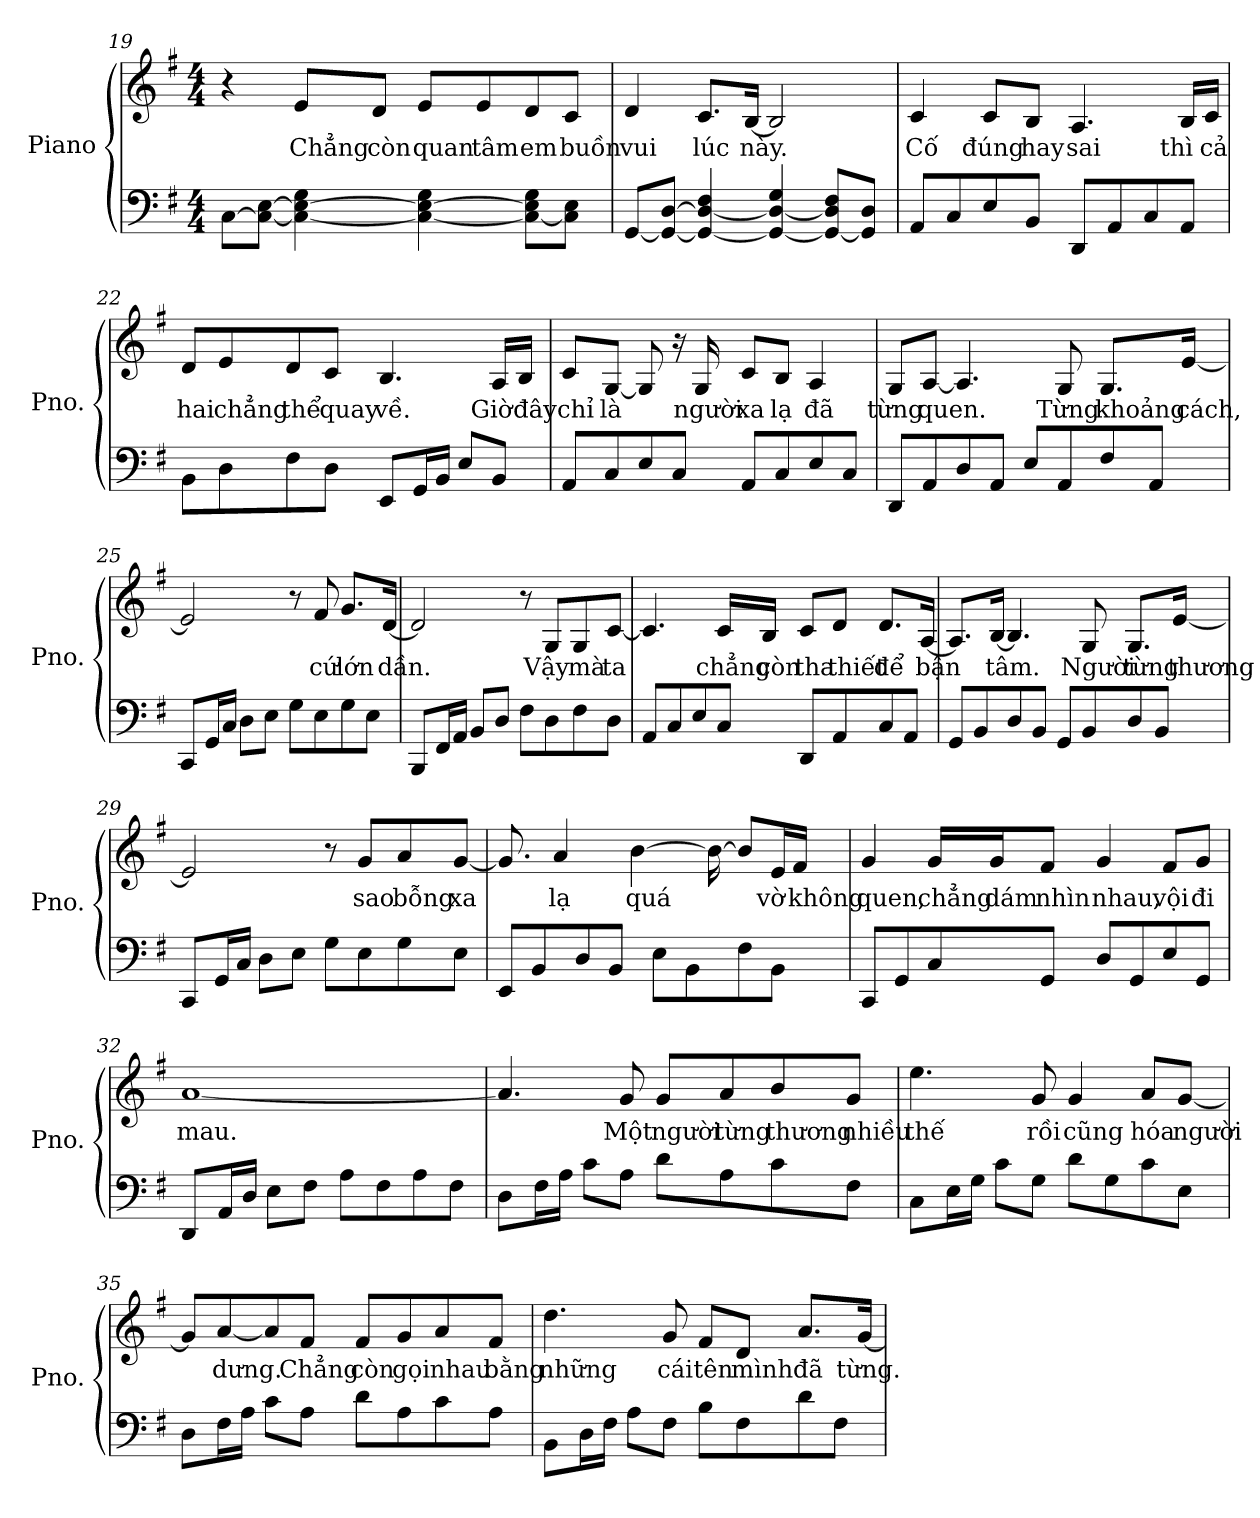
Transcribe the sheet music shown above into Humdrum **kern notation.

**kern	**kern	**text
*part1	*part1	*part1
*staff2	*staff1	*staff1
*I"Piano	*	*
*I'Pno.	*	*
!!LO:LB:g=z
*clefF4	*clefG2	*
*k[f#]	*k[f#]	*
*M4/4	*M4/4	*
=19	=19	=19
[8C\L	4r	.
8C\_ [8E\J	.	.
!	!	!LO:LY:b
4C\_ 4E\_ 4G\	8e/L	Chẳng
!	!	!LO:LY:b
.	8d/J	còn
!	!	!LO:LY:b
4C\_ 4E\_ 4G\	8e/L	quan
!	!	!LO:LY:b
.	8e/	tâm
!	!	!LO:LY:b
8C\_ 8E\] 8G\L	8d/	em
!	!	!LO:LY:b
8C\] 8E\J	8c/J	buồn
=20	=20	=20
!	!	!LO:LY:b
[8GG/L	4d/	vui
8GG/_ [8D/J	.	.
!	!	!LO:LY:b
4GG/_ 4D/_ 4F#/	8.c/L	lúc
!	!	!LO:LY:b
.	[16B/Jk	này.
4GG/_ 4D/_ 4G/	2B/]	.
8GG/_ 8D/] 8F#/L	.	.
8GG/] 8D/J	.	.
!!LO:LB:g=z
=21	=21	=21
!	!	!LO:LY:b
8AA/L	4c/	Cố
8C/	.	.
!	!	!LO:LY:b
8E/	8c/L	đúng
!	!	!LO:LY:b
8BB/J	8B/J	hay
!	!	!LO:LY:b
8DD/L	4.A/	sai
8AA/	.	.
8C/	.	.
!	!	!LO:LY:b
8AA/J	16B/LL	thì
!	!	!LO:LY:b
.	16c/JJ	cả
=22	=22	=22
!	!	!LO:LY:b
8BB\L	8d/L	hai
!	!	!LO:LY:b
8D\	8e/	chẳng
!	!	!LO:LY:b
8F#\	8d/	thể
!	!	!LO:LY:b
8D\J	8c/J	quay
!	!	!LO:LY:b
8EE/L	4.B/	về.
16GG/L	.	.
16BB/JJ	.	.
8E/L	.	.
!	!	!LO:LY:b
8BB/J	16A/LL	Giờ
!	!	!LO:LY:b
.	16B/JJ	đây
!!LO:LB:g=z
=23	=23	=23
!	!	!LO:LY:b
8AA/L	8c/L	chỉ
!	!	!LO:LY:b
8C/	[8G/J	là
8E/	8G/]	.
8C/J	16r	.
!	!	!LO:LY:b
.	16G/	người
!	!	!LO:LY:b
8AA/L	8c/L	xa
!	!	!LO:LY:b
8C/	8B/J	lạ
!	!	!LO:LY:b
8E/	4A/	đã
8C/J	.	.
=24	=24	=24
!	!	!LO:LY:b
8DD/L	8G/L	từng
!	!	!LO:LY:b
8AA/	[8A/J	quen.
8D/	4.A/]	.
8AA/J	.	.
8E/L	.	.
!	!	!LO:LY:b
8AA/	8G/	Từng
!	!	!LO:LY:b
8F#/	8.G/L	khoảng
8AA/J	.	.
!	!	!LO:LY:b
.	[16e/Jk	cách,
!!LO:PB:g=z
=25	=25	=25
8CC/L	2e/]	.
16GG/L	.	.
16C/JJ	.	.
8D\L	.	.
8E\J	.	.
8G\L	8r	.
!	!	!LO:LY:b
8E\	8f#/	cứ
!	!	!LO:LY:b
8G\	8.g/L	lớn
8E\J	.	.
!	!	!LO:LY:b
.	[16d/Jk	dần.
=26	=26	=26
8BBB/L	2d/]	.
16FF#/L	.	.
16AA/JJ	.	.
8BB/L	.	.
8D/J	.	.
8F#\L	8r	.
!	!	!LO:LY:b
8D\	8G/L	Vậy
!	!	!LO:LY:b
8F#\	8G/	mà
!	!	!LO:LY:b
8D\J	[8c/J	ta
!!LO:LB:g=z
=27	=27	=27
8AA/L	4.c/]	.
8C/	.	.
8E/	.	.
!	!	!LO:LY:b
8C/J	16c/LL	chẳng
!	!	!LO:LY:b
.	16B/JJ	còn
!	!	!LO:LY:b
8DD/L	8c/L	tha
!	!	!LO:LY:b
8AA/	8d/J	thiết
!	!	!LO:LY:b
8C/	8.d/L	để
8AA/J	.	.
!	!	!LO:LY:b
.	[16A/Jk	bận
=28	=28	=28
8GG/L	8.A/L]	.
8BB/	.	.
!	!	!LO:LY:b
.	[16B/Jk	tâm.
8D/	4.B/]	.
8BB/J	.	.
8GG/L	.	.
!	!	!LO:LY:b
8BB/	8G/	Người
!	!	!LO:LY:b
8D/	8.G/L	từng
8BB/J	.	.
!	!	!LO:LY:b
.	[16e/Jk	thương
!!LO:LB:g=z
=29	=29	=29
8CC/L	2e/]	.
16GG/L	.	.
16C/JJ	.	.
8D\L	.	.
8E\J	.	.
8G\L	8r	.
!	!	!LO:LY:b
8E\	8g/L	sao
!	!	!LO:LY:b
8G\	8a/	bỗng
!	!	!LO:LY:b
8E\J	[8g/J	xa
=30	=30	=30
8EE/L	8.g/]	.
8BB/	.	.
!	!	!LO:LY:b
.	4a/	lạ
8D/	.	.
8BB/J	.	.
!	!	!LO:LY:b
.	[4b\	quá
8E\L	.	.
8BB\	.	.
.	16b\_	.
8F#\	8b/L]	.
!	!	!LO:LY:b
8BB\J	16e/L	vờ
!	!	!LO:LY:b
.	16f#/JJ	không
!!LO:LB:g=z
=31	=31	=31
!	!	!LO:LY:b
8CC/L	4g/	quen,
8GG/	.	.
!	!	!LO:LY:b
8C/	16g/LL	chẳng
!	!	!LO:LY:b
.	16g/J	dám
!	!	!LO:LY:b
8GG/J	8f#/J	nhìn
!	!	!LO:LY:b
8D/L	4g/	nhau,
8GG/	.	.
!	!	!LO:LY:b
8E/	8f#/L	vội
!	!	!LO:LY:b
8GG/J	8g/J	đi
=32	=32	=32
!	!	!LO:LY:b
8DD/L	[1a	mau.
16AA/L	.	.
16D/JJ	.	.
8E\L	.	.
8F#\J	.	.
8A\L	.	.
8F#\	.	.
8A\	.	.
8F#\J	.	.
!!LO:LB:g=z
=33	=33	=33
8D\L	4.a/]	.
16F#\L	.	.
16A\JJ	.	.
8c\L	.	.
!	!	!LO:LY:b
8A\J	8g/	Một
!	!	!LO:LY:b
8d\L	8g/L	người
!	!	!LO:LY:b
8A\	8a/	từng
!	!	!LO:LY:b
8c\	8b/	thương
!	!	!LO:LY:b
8F#\J	8g/J	nhiều
=34	=34	=34
!	!	!LO:LY:b
8C\L	4.ee\	thế
16E\L	.	.
16G\JJ	.	.
8c\L	.	.
!	!	!LO:LY:b
8G\J	8g/	rồi
!	!	!LO:LY:b
8d\L	4g/	cũng
8G\	.	.
!	!	!LO:LY:b
8c\	8a/L	hóa
!	!	!LO:LY:b
8E\J	[8g/J	người
!!LO:PB:g=z
=35	=35	=35
8D\L	8g/L]	.
!	!	!LO:LY:b
16F#\L	[8a/	dưng.
16A\JJ	.	.
8c\L	8a/]	.
!	!	!LO:LY:b
8A\J	8f#/J	Chẳng
!	!	!LO:LY:b
8d\L	8f#/L	còn
!	!	!LO:LY:b
8A\	8g/	gọi
!	!	!LO:LY:b
8c\	8a/	nhau
!	!	!LO:LY:b
8A\J	8f#/J	bằng
=36	=36	=36
!	!	!LO:LY:b
8BB\L	4.dd\	những
16D\L	.	.
16F#\JJ	.	.
8A\L	.	.
!	!	!LO:LY:b
8F#\J	8g/	cái
!	!	!LO:LY:b
8B\L	8f#/L	tên
!	!	!LO:LY:b
8F#\	8d/J	mình
!	!	!LO:LY:b
8d\	8.a/L	đã
8F#\J	.	.
!	!	!LO:LY:b
.	[16g/Jk	từng.
=	=	=
*-	*-	*-
